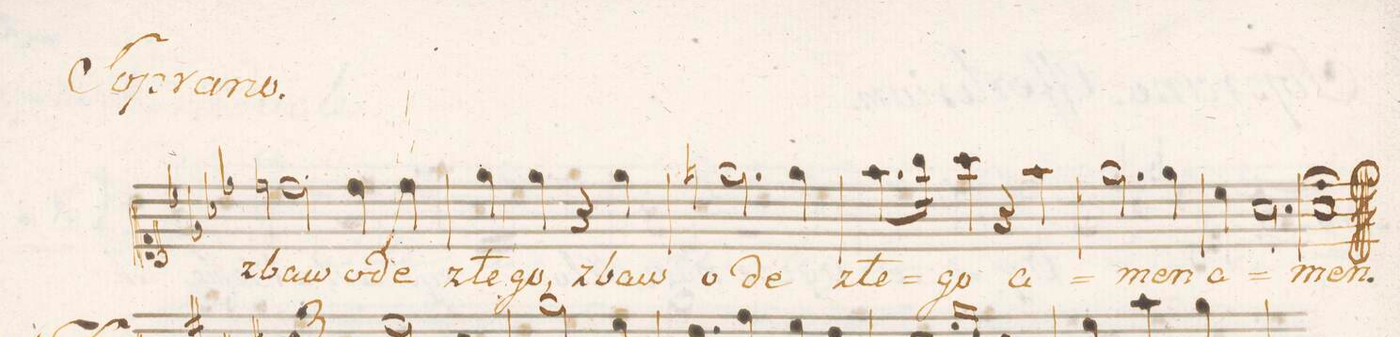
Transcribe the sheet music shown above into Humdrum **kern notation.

**kern	**text	**dynam
*I"Soprano.	*	*
*clefC1	*	*
*k[b-e-a-d-]	*	*
*met(C.)	*	*
*M4/4	*	*
2ddn\	zbaw	.
4dd\	o-	.
4dd\	-de	.
=55	=55	=55
4ee-\	złe-	.
4ee-\	-go,	.
4r	.	.
4ee-\	zbaw	.
=56	=56	=56
2.een\	o-	.
4ee\	-de	.
=57	=57	=57
8.ff\L	złe-	.
16gg\Jk	.	.
4aa-\	-go	.
4r	.	.
4ff\	a-	.
=58	=58	=58
2.ee-\	.	.
4ee-\	-men	.
=59	=59	=59
4cc\	a-	.
2.a-\	.	.
=60	=60	=60
1a-;>	-men.	.
==	==	==
*-	*-	*-
